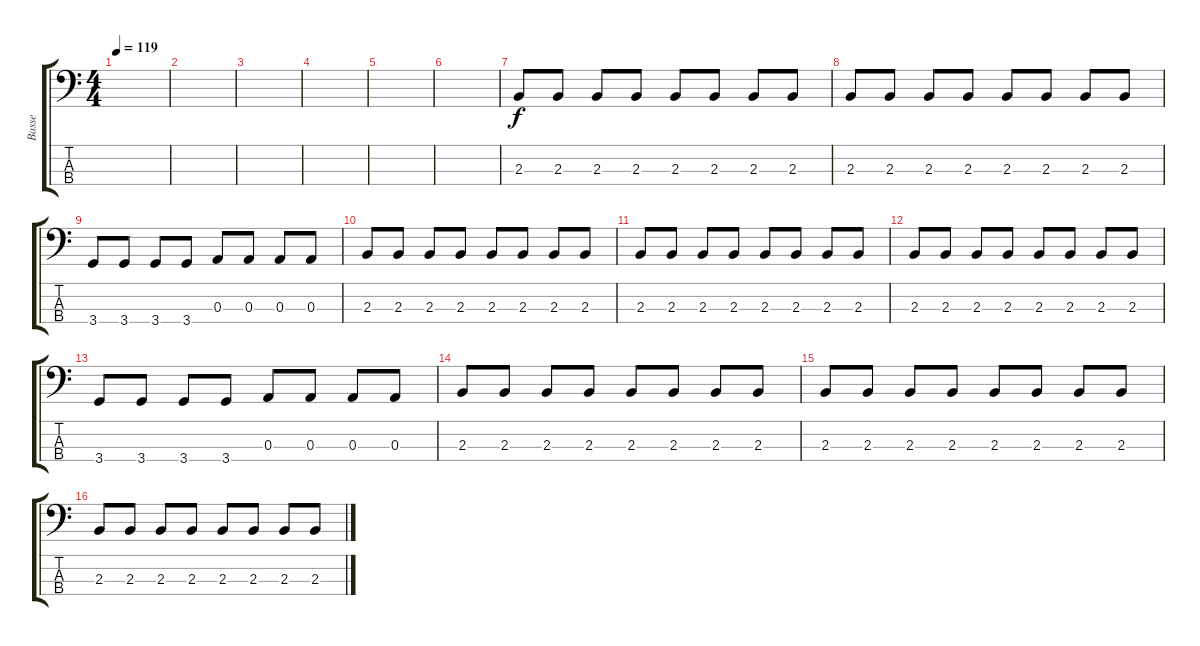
\track ("Basse" "Basse") {instrument electricbassfinger}
\staff {score tabs}
\tuning (G2 D2 A1 E1) {hide}
\ts (4 4)
\tempo 119
\clef f4
\ks c
|
|
|
|
|
|
2.3.8 2.3.8 2.3.8 2.3.8 2.3.8 2.3.8 2.3.8 2.3.8 |
2.3.8 2.3.8 2.3.8 2.3.8 2.3.8 2.3.8 2.3.8 2.3.8 |
3.4.8 3.4.8 3.4.8 3.4.8 0.3.8 0.3.8 0.3.8 0.3.8 |
2.3.8 2.3.8 2.3.8 2.3.8 2.3.8 2.3.8 2.3.8 2.3.8 |
2.3.8 2.3.8 2.3.8 2.3.8 2.3.8 2.3.8 2.3.8 2.3.8 |
2.3.8 2.3.8 2.3.8 2.3.8 2.3.8 2.3.8 2.3.8 2.3.8 |
3.4.8 3.4.8 3.4.8 3.4.8 0.3.8 0.3.8 0.3.8 0.3.8 |
2.3.8 2.3.8 2.3.8 2.3.8 2.3.8 2.3.8 2.3.8 2.3.8 |
2.3.8 2.3.8 2.3.8 2.3.8 2.3.8 2.3.8 2.3.8 2.3.8 |
2.3.8 2.3.8 2.3.8 2.3.8 2.3.8 2.3.8 2.3.8 2.3.8
